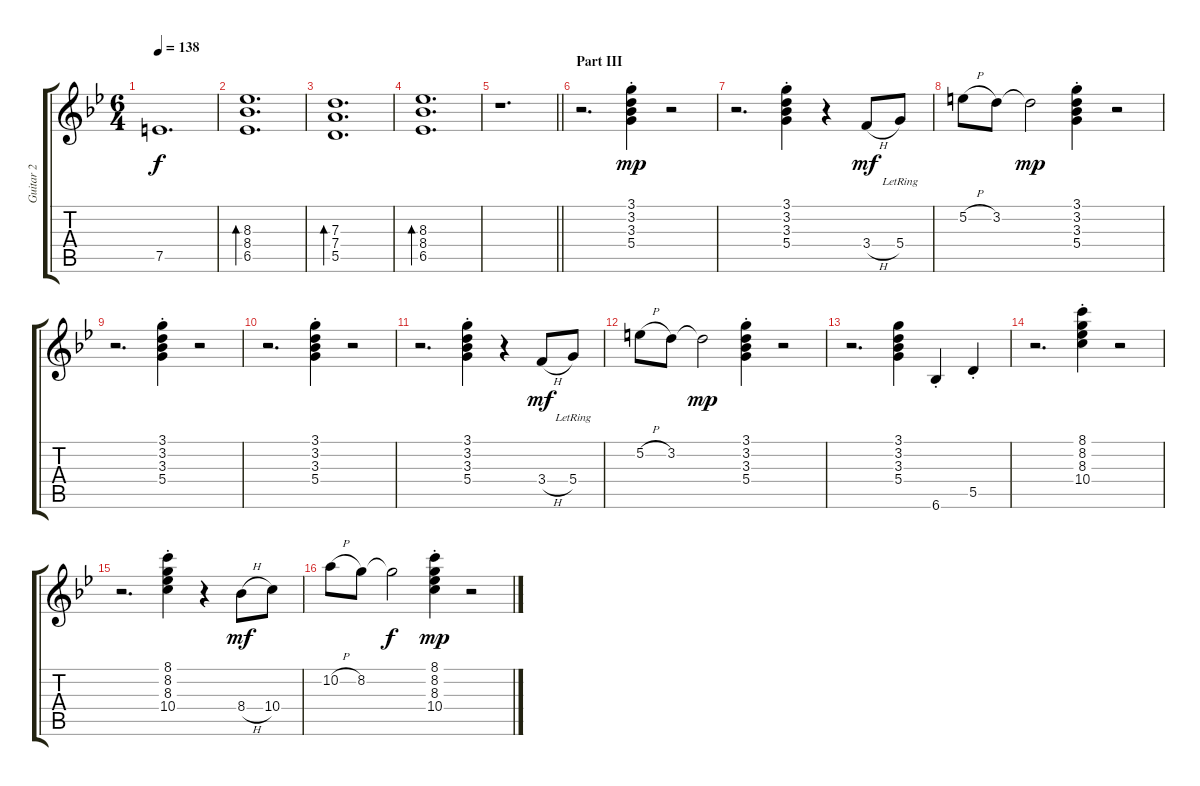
\track ("Guitar 2" "Guitar 2") {instrument electricguitarclean}
\staff {score tabs}
\tuning (E4 B3 G3 D3 A2 E2) {hide}
\ts (6 4)
\tempo 138
\clef g2
\ks gminor
7.5.1{d dy f} |
(8.3 8.4 6.5).1{d bd 60} |
(7.3 7.4 5.5).1{d bd 60} |
(8.3 8.4 6.5).1{d bd 60} |
\barLineRight lightlight
r.1{d} |
\section ("" "Part III")
r.2{d} (3.1{st} 3.2{st} 3.3{st} 5.4{st}).4{dy mp} r.2 |
r.2{d} (3.1{st} 3.2{st} 3.3{st} 5.4{st}).4 r.4 3.4{h}.8{dy mf} 5.4{lr}.8 |
5.2{h}.8 3.2.8 3.2{t}.2{dy mp} (3.1{st} 3.2{st} 3.3{st} 5.4{st}).4 r.2 |
r.2{d} (3.1{st} 3.2{st} 3.3{st} 5.4{st}).4 r.2 |
r.2{d} (3.1{st} 3.2{st} 3.3{st} 5.4{st}).4 r.2 |
r.2{d} (3.1{st} 3.2{st} 3.3{st} 5.4{st}).4 r.4 3.4{h}.8{dy mf} 5.4{lr}.8 |
5.2{h}.8 3.2.8 3.2{t}.2{dy mp} (3.1{st} 3.2{st} 3.3{st} 5.4{st}).4 r.2 |
r.2{d} (3.1 3.2 3.3 5.4).4 6.6{st}.4 5.5{st}.4 |
r.2{d} (8.1 8.2{st} 8.3{st} 10.4{st}).4 r.2 |
r.2{d} (8.1 8.2{st} 8.3{st} 10.4{st}).4 r.4 8.4{h}.8{dy mf} 10.4.8 |
10.2{h}.8 8.2.8 8.2{t}.2{dy f} (8.1 8.2{st} 8.3{st} 10.4{st}).4{dy mp} r.2
